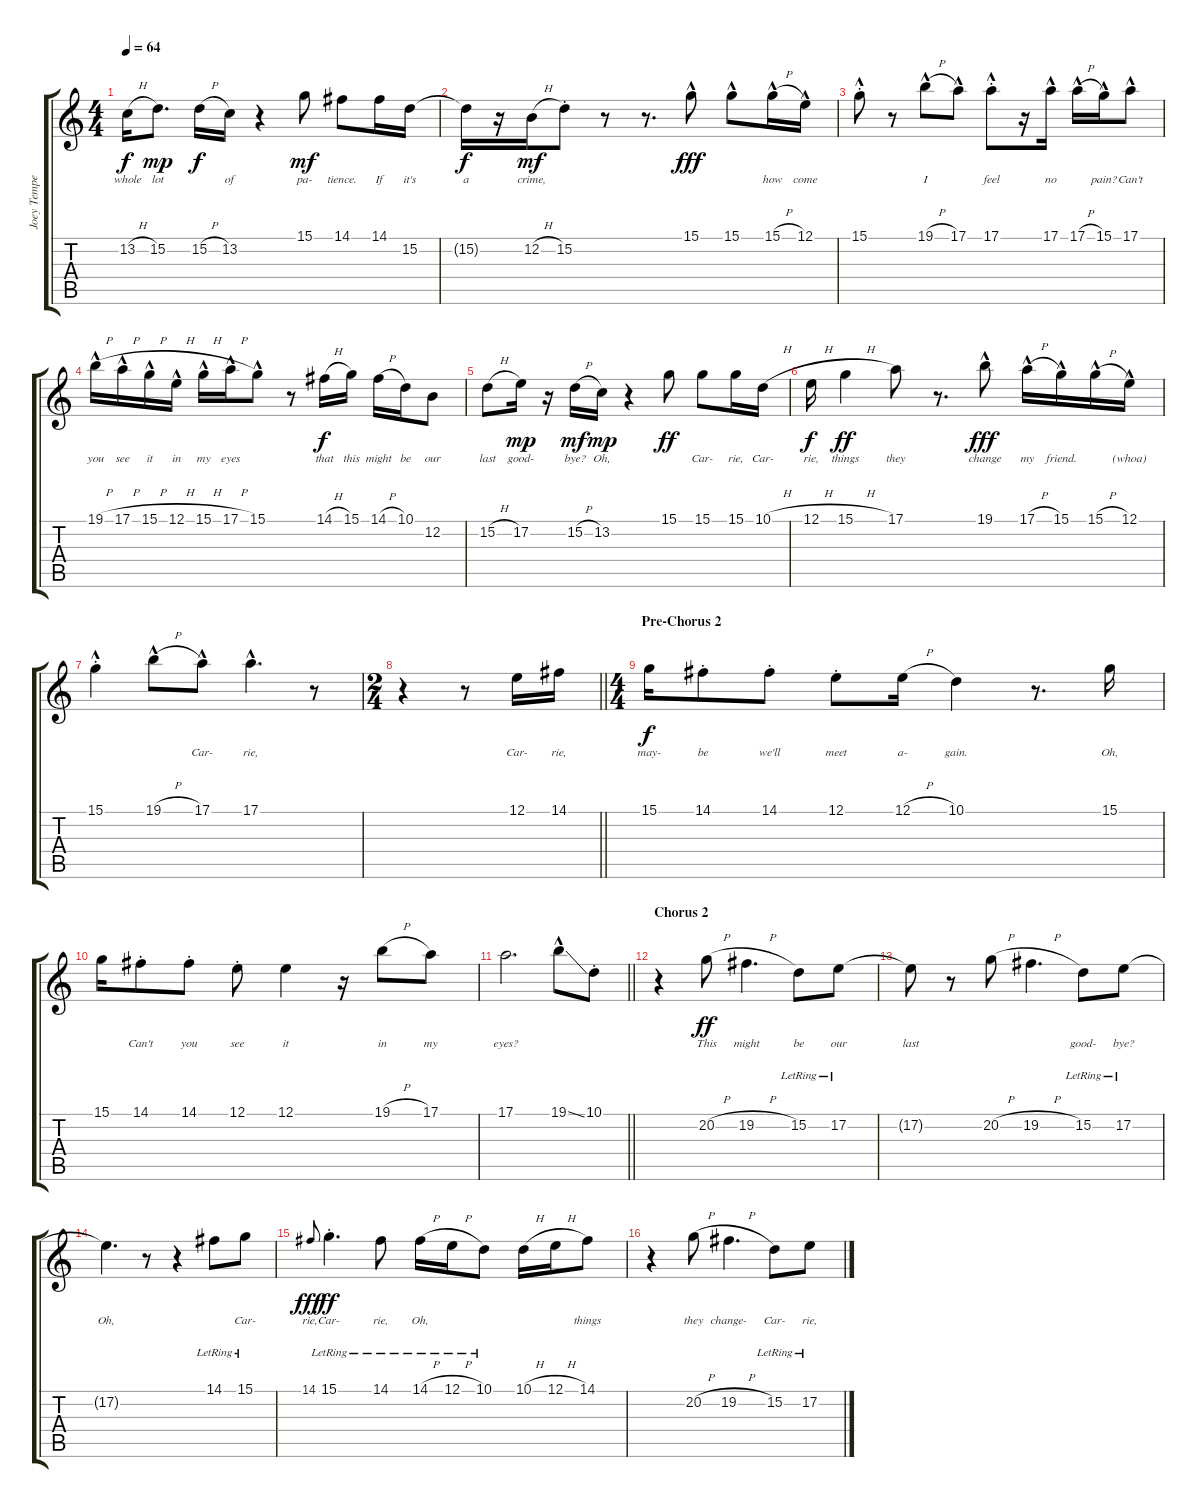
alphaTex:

\track ("Joey Tempest" "Joey Tempe") {instrument englishhorn}
\staff {score tabs}
\tuning (E4 B3 G3 D3 A2 E2) {hide}
\ts (4 4)
\tempo 64
\clef g2
\ks c
13.2{h}.16{lyrics (0 "whole") lyrics (1 "") lyrics (2 "") lyrics (3 "") lyrics (4 "") dy f} 15.2.8{d lyrics (0 "lot") lyrics (1 "") lyrics (2 "") lyrics (3 "") lyrics (4 "") dy mp} 15.2{h}.16{lyrics (0 "") lyrics (1 "") lyrics (2 "") lyrics (3 "") lyrics (4 "") dy f} 13.2.16{lyrics (0 "of") lyrics (1 "") lyrics (2 "") lyrics (3 "") lyrics (4 "")} r.4 15.1.8{lyrics (0 "pa-") lyrics (1 "") lyrics (2 "") lyrics (3 "") lyrics (4 "") dy mf} 14.1.8{lyrics (0 "tience.") lyrics (1 "") lyrics (2 "") lyrics (3 "") lyrics (4 "")} 14.1.16{lyrics (0 "If") lyrics (1 "") lyrics (2 "") lyrics (3 "") lyrics (4 "")} 15.2.16{lyrics (0 "it's") lyrics (1 "") lyrics (2 "") lyrics (3 "") lyrics (4 "")} |
15.2{t}.16{lyrics (0 "a") lyrics (1 "") lyrics (2 "") lyrics (3 "") lyrics (4 "") dy f} r.16 12.2{h}.16{lyrics (0 "crime,") lyrics (1 "") lyrics (2 "") lyrics (3 "") lyrics (4 "") dy mf} 15.2{st}.8{lyrics (0 "") lyrics (1 "") lyrics (2 "") lyrics (3 "") lyrics (4 "")} r.8 r.8{d} 15.1{hac}.8{lyrics (0 "") lyrics (1 "") lyrics (2 "") lyrics (3 "") lyrics (4 "") dy fff} 15.1{hac}.8{lyrics (0 "") lyrics (1 "") lyrics (2 "") lyrics (3 "") lyrics (4 "")} 15.1{h hac}.16{lyrics (0 "how") lyrics (1 "") lyrics (2 "") lyrics (3 "") lyrics (4 "")} 12.1{hac}.16{lyrics (0 "come") lyrics (1 "") lyrics (2 "") lyrics (3 "") lyrics (4 "")} |
15.1{hac st}.8{lyrics (0 "") lyrics (1 "") lyrics (2 "") lyrics (3 "") lyrics (4 "")} r.8 19.1{h hac}.8{lyrics (0 "I") lyrics (1 "") lyrics (2 "") lyrics (3 "") lyrics (4 "")} 17.1{hac}.8{lyrics (0 "") lyrics (1 "") lyrics (2 "") lyrics (3 "") lyrics (4 "")} 17.1{hac st}.8{lyrics (0 "feel") lyrics (1 "") lyrics (2 "") lyrics (3 "") lyrics (4 "")} r.16 17.1{hac}.16{lyrics (0 "no") lyrics (1 "") lyrics (2 "") lyrics (3 "") lyrics (4 "")} 17.1{h hac}.16{lyrics (0 "") lyrics (1 "") lyrics (2 "") lyrics (3 "") lyrics (4 "")} 15.1{hac}.16{lyrics (0 "pain?") lyrics (1 "") lyrics (2 "") lyrics (3 "") lyrics (4 "")} 17.1{hac}.8{lyrics (0 "Can't") lyrics (1 "") lyrics (2 "") lyrics (3 "") lyrics (4 "")} |
19.1{h hac}.16{lyrics (0 "you") lyrics (1 "") lyrics (2 "") lyrics (3 "") lyrics (4 "")} 17.1{h hac}.16{lyrics (0 "see") lyrics (1 "") lyrics (2 "") lyrics (3 "") lyrics (4 "")} 15.1{h hac}.16{lyrics (0 "it") lyrics (1 "") lyrics (2 "") lyrics (3 "") lyrics (4 "")} 12.1{h hac}.16{lyrics (0 "in") lyrics (1 "") lyrics (2 "") lyrics (3 "") lyrics (4 "")} 15.1{h hac}.16{lyrics (0 "my") lyrics (1 "") lyrics (2 "") lyrics (3 "") lyrics (4 "")} 17.1{h hac}.16{lyrics (0 "eyes") lyrics (1 "") lyrics (2 "") lyrics (3 "") lyrics (4 "")} 15.1{hac}.8{lyrics (0 "") lyrics (1 "") lyrics (2 "") lyrics (3 "") lyrics (4 "")} r.8 14.1{h}.16{lyrics (0 "that") lyrics (1 "") lyrics (2 "") lyrics (3 "") lyrics (4 "") dy f} 15.1.16{lyrics (0 "this") lyrics (1 "") lyrics (2 "") lyrics (3 "") lyrics (4 "")} 14.1{h}.16{lyrics (0 "might") lyrics (1 "") lyrics (2 "") lyrics (3 "") lyrics (4 "")} 10.1.16{lyrics (0 "be") lyrics (1 "") lyrics (2 "") lyrics (3 "") lyrics (4 "")} 12.2.8{lyrics (0 "our") lyrics (1 "") lyrics (2 "") lyrics (3 "") lyrics (4 "")} |
15.2{h}.8{lyrics (0 "last") lyrics (1 "") lyrics (2 "") lyrics (3 "") lyrics (4 "")} 17.2.16{lyrics (0 "good-") lyrics (1 "") lyrics (2 "") lyrics (3 "") lyrics (4 "") dy mp} r.16 15.2{h}.16{lyrics (0 "bye?") lyrics (1 "") lyrics (2 "") lyrics (3 "") lyrics (4 "") dy mf} 13.2.16{lyrics (0 "Oh,") lyrics (1 "") lyrics (2 "") lyrics (3 "") lyrics (4 "") dy mp} r.4 15.1.8{lyrics (0 "") lyrics (1 "") lyrics (2 "") lyrics (3 "") lyrics (4 "") dy ff} 15.1.8{lyrics (0 "Car-") lyrics (1 "") lyrics (2 "") lyrics (3 "") lyrics (4 "")} 15.1.16{lyrics (0 "rie,") lyrics (1 "") lyrics (2 "") lyrics (3 "") lyrics (4 "")} 10.1{h}.16{lyrics (0 "Car-") lyrics (1 "") lyrics (2 "") lyrics (3 "") lyrics (4 "")} |
12.1{h}.16{lyrics (0 "rie,") lyrics (1 "") lyrics (2 "") lyrics (3 "") lyrics (4 "") dy f} 15.1{h}.4{lyrics (0 "things") lyrics (1 "") lyrics (2 "") lyrics (3 "") lyrics (4 "") dy ff} 17.1.8{lyrics (0 "they") lyrics (1 "") lyrics (2 "") lyrics (3 "") lyrics (4 "")} r.8{d} 19.1{hac}.8{lyrics (0 "change") lyrics (1 "") lyrics (2 "") lyrics (3 "") lyrics (4 "") dy fff} 17.1{h hac}.16{lyrics (0 "my") lyrics (1 "") lyrics (2 "") lyrics (3 "") lyrics (4 "")} 15.1{hac}.16{lyrics (0 "friend.") lyrics (1 "") lyrics (2 "") lyrics (3 "") lyrics (4 "")} 15.1{h hac}.16{lyrics (0 "") lyrics (1 "") lyrics (2 "") lyrics (3 "") lyrics (4 "")} 12.1{hac}.16{lyrics (0 "(whoa)") lyrics (1 "") lyrics (2 "") lyrics (3 "") lyrics (4 "")} |
15.1{hac st}.4{lyrics (0 "") lyrics (1 "") lyrics (2 "") lyrics (3 "") lyrics (4 "")} 19.1{h hac}.8{lyrics (0 "") lyrics (1 "") lyrics (2 "") lyrics (3 "") lyrics (4 "")} 17.1{hac}.8{lyrics (0 "Car-") lyrics (1 "") lyrics (2 "") lyrics (3 "") lyrics (4 "")} 17.1{hac}.4{d lyrics (0 "rie,") lyrics (1 "") lyrics (2 "") lyrics (3 "") lyrics (4 "")} r.8 |
\ts (2 4)
\barLineRight lightlight
r.4 r.8 12.1.16{lyrics (0 "Car-") lyrics (1 "") lyrics (2 "") lyrics (3 "") lyrics (4 "")} 14.1.16{lyrics (0 "rie,") lyrics (1 "") lyrics (2 "") lyrics (3 "") lyrics (4 "")} |
\ts (4 4)
\section ("" "Pre-Chorus 2")
15.1.16{lyrics (0 "may-") lyrics (1 "") lyrics (2 "") lyrics (3 "") lyrics (4 "") dy f} 14.1{st}.8{lyrics (0 "be") lyrics (1 "") lyrics (2 "") lyrics (3 "") lyrics (4 "")} 14.1{st}.8{lyrics (0 "we'll") lyrics (1 "") lyrics (2 "") lyrics (3 "") lyrics (4 "")} 12.1{st}.8{lyrics (0 "meet") lyrics (1 "") lyrics (2 "") lyrics (3 "") lyrics (4 "")} 12.1{h}.16{lyrics (0 "a-") lyrics (1 "") lyrics (2 "") lyrics (3 "") lyrics (4 "")} 10.1.4{lyrics (0 "gain.") lyrics (1 "") lyrics (2 "") lyrics (3 "") lyrics (4 "")} r.8{d} 15.1.16{lyrics (0 "Oh,") lyrics (1 "") lyrics (2 "") lyrics (3 "") lyrics (4 "")} |
15.1.16{lyrics (0 "") lyrics (1 "") lyrics (2 "") lyrics (3 "") lyrics (4 "")} 14.1{st}.8{lyrics (0 "Can't") lyrics (1 "") lyrics (2 "") lyrics (3 "") lyrics (4 "")} 14.1{st}.8{lyrics (0 "you") lyrics (1 "") lyrics (2 "") lyrics (3 "") lyrics (4 "")} 12.1{st}.8{lyrics (0 "see") lyrics (1 "") lyrics (2 "") lyrics (3 "") lyrics (4 "")} 12.1.4{lyrics (0 "it") lyrics (1 "") lyrics (2 "") lyrics (3 "") lyrics (4 "")} r.16 19.1{h}.8{lyrics (0 "in") lyrics (1 "") lyrics (2 "") lyrics (3 "") lyrics (4 "")} 17.1.8{lyrics (0 "my") lyrics (1 "") lyrics (2 "") lyrics (3 "") lyrics (4 "")} |
\barLineRight lightlight
17.1.2{d lyrics (0 "eyes?") lyrics (1 "") lyrics (2 "") lyrics (3 "") lyrics (4 "")} 19.1{ss hac}.8{lyrics (0 "") lyrics (1 "") lyrics (2 "") lyrics (3 "") lyrics (4 "")} 10.1{st}.8{lyrics (0 "") lyrics (1 "") lyrics (2 "") lyrics (3 "") lyrics (4 "")} |
\section ("" "Chorus 2")
r.4 20.2{h}.8{lyrics (0 "This") lyrics (1 "") lyrics (2 "") lyrics (3 "") lyrics (4 "") dy ff} 19.2{h}.4{d lyrics (0 "might") lyrics (1 "") lyrics (2 "") lyrics (3 "") lyrics (4 "")} 15.2{lr}.8{lyrics (0 "be") lyrics (1 "") lyrics (2 "") lyrics (3 "") lyrics (4 "")} 17.2{lr}.8{lyrics (0 "our") lyrics (1 "") lyrics (2 "") lyrics (3 "") lyrics (4 "")} |
17.2{t}.8{lyrics (0 "last") lyrics (1 "") lyrics (2 "") lyrics (3 "") lyrics (4 "")} r.8 20.2{h}.8{lyrics (0 "") lyrics (1 "") lyrics (2 "") lyrics (3 "") lyrics (4 "")} 19.2{h}.4{d lyrics (0 "") lyrics (1 "") lyrics (2 "") lyrics (3 "") lyrics (4 "")} 15.2{lr}.8{lyrics (0 "good-") lyrics (1 "") lyrics (2 "") lyrics (3 "") lyrics (4 "")} 17.2{lr}.8{lyrics (0 "bye?") lyrics (1 "") lyrics (2 "") lyrics (3 "") lyrics (4 "")} |
17.2{t}.4{d lyrics (0 "Oh,") lyrics (1 "") lyrics (2 "") lyrics (3 "") lyrics (4 "")} r.8 r.4 14.1{lr}.8{lyrics (0 "") lyrics (1 "") lyrics (2 "") lyrics (3 "") lyrics (4 "")} 15.1{lr}.8{lyrics (0 "Car-") lyrics (1 "") lyrics (2 "") lyrics (3 "") lyrics (4 "")} |
14.1.8{lyrics (0 "rie,") lyrics (1 "") lyrics (2 "") lyrics (3 "") lyrics (4 "") gr onbeat dy fff} 15.1{st lr}.4{d lyrics (0 "Car-") lyrics (1 "") lyrics (2 "") lyrics (3 "") lyrics (4 "") dy ff} 14.1{lr}.8{lyrics (0 "rie,") lyrics (1 "") lyrics (2 "") lyrics (3 "") lyrics (4 "")} 14.1{h lr}.16{lyrics (0 "Oh,") lyrics (1 "") lyrics (2 "") lyrics (3 "") lyrics (4 "")} 12.1{h lr}.16{lyrics (0 "") lyrics (1 "") lyrics (2 "") lyrics (3 "") lyrics (4 "")} 10.1{lr}.8{lyrics (0 "") lyrics (1 "") lyrics (2 "") lyrics (3 "") lyrics (4 "")} 10.1{h}.16{lyrics (0 "") lyrics (1 "") lyrics (2 "") lyrics (3 "") lyrics (4 "")} 12.1{h}.16{lyrics (0 "") lyrics (1 "") lyrics (2 "") lyrics (3 "") lyrics (4 "")} 14.1.8{lyrics (0 "things") lyrics (1 "") lyrics (2 "") lyrics (3 "") lyrics (4 "")} |
r.4 20.2{h}.8{lyrics (0 "they") lyrics (1 "") lyrics (2 "") lyrics (3 "") lyrics (4 "")} 19.2{h}.4{d lyrics (0 "change-") lyrics (1 "") lyrics (2 "") lyrics (3 "") lyrics (4 "")} 15.2{lr}.8{lyrics (0 "Car-") lyrics (1 "") lyrics (2 "") lyrics (3 "") lyrics (4 "")} 17.2{lr}.8{lyrics (0 "rie,") lyrics (1 "") lyrics (2 "") lyrics (3 "") lyrics (4 "")}
